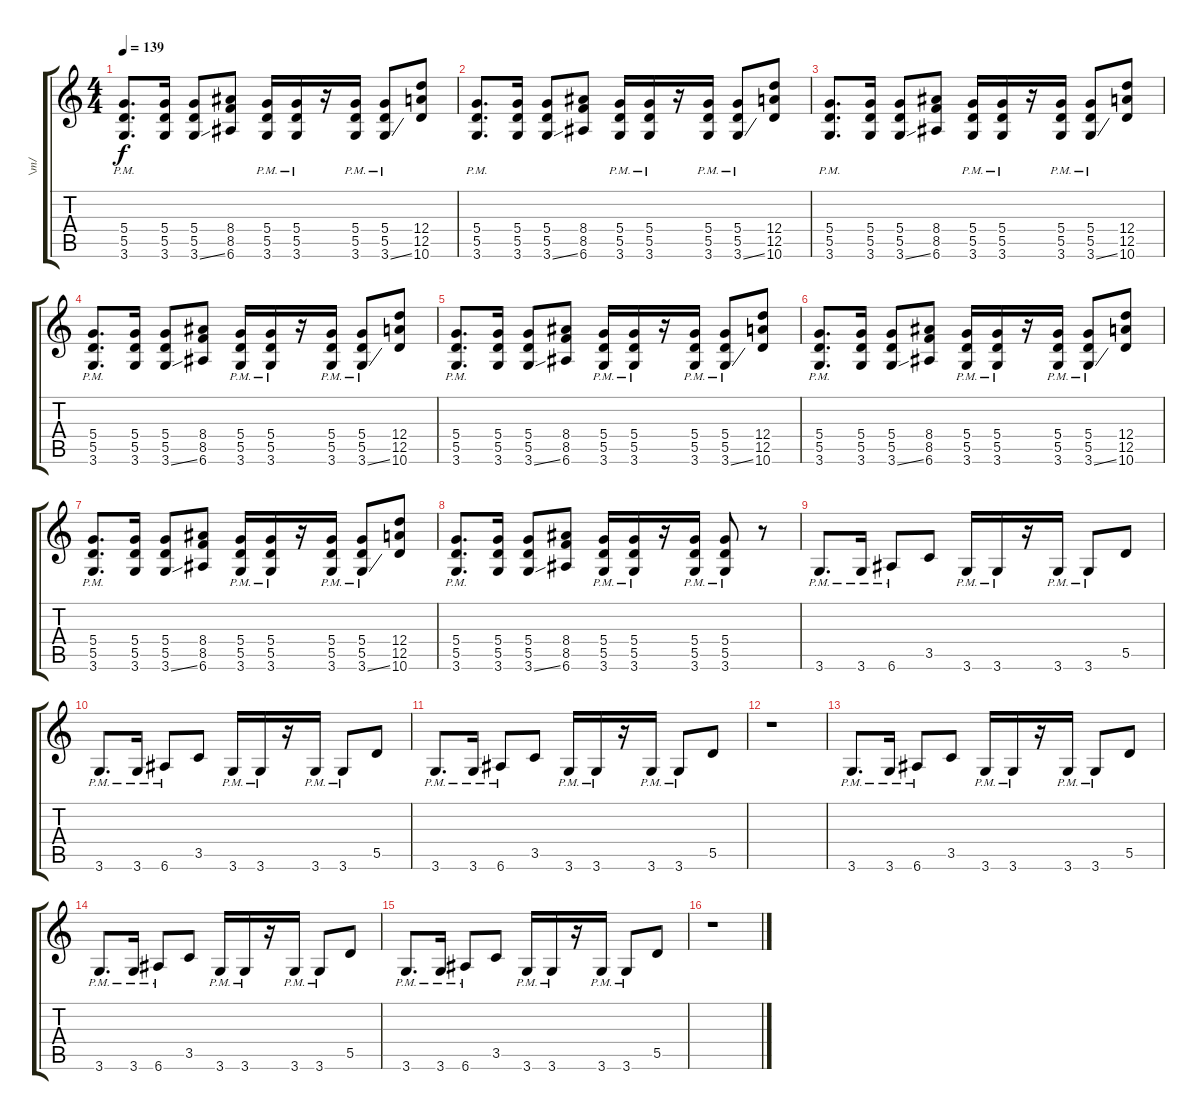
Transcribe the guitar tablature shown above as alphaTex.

\track ("\\m/" "\\m/") {instrument distortionguitar}
\staff {score tabs}
\tuning (E4 B3 G3 D3 A2 E2) {hide}
\ts (4 4)
\tempo 139
\clef g2
\ks c
(5.4{pm} 5.5{pm} 3.6{pm}).8{d dy f} (5.4 5.5 3.6).16 (5.4 5.5 3.6{ss}).8 (8.4 8.5 6.6).8 (5.4{pm} 5.5{pm} 3.6{pm}).16 (5.4{pm} 5.5{pm} 3.6{pm}).16 r.16 (5.4{pm} 5.5{pm} 3.6{pm}).16 (5.4{pm} 5.5{pm} 3.6{ss pm}).8 (12.4 12.5 10.6).8 |
(5.4{pm} 5.5{pm} 3.6{pm}).8{d} (5.4 5.5 3.6).16 (5.4 5.5 3.6{ss}).8 (8.4 8.5 6.6).8 (5.4{pm} 5.5{pm} 3.6{pm}).16 (5.4{pm} 5.5{pm} 3.6{pm}).16 r.16 (5.4{pm} 5.5{pm} 3.6{pm}).16 (5.4{pm} 5.5{pm} 3.6{ss pm}).8 (12.4 12.5 10.6).8 |
(5.4{pm} 5.5{pm} 3.6{pm}).8{d} (5.4 5.5 3.6).16 (5.4 5.5 3.6{ss}).8 (8.4 8.5 6.6).8 (5.4{pm} 5.5{pm} 3.6{pm}).16 (5.4{pm} 5.5{pm} 3.6{pm}).16 r.16 (5.4{pm} 5.5{pm} 3.6{pm}).16 (5.4{pm} 5.5{pm} 3.6{ss pm}).8 (12.4 12.5 10.6).8 |
(5.4{pm} 5.5{pm} 3.6{pm}).8{d} (5.4 5.5 3.6).16 (5.4 5.5 3.6{ss}).8 (8.4 8.5 6.6).8 (5.4{pm} 5.5{pm} 3.6{pm}).16 (5.4{pm} 5.5{pm} 3.6{pm}).16 r.16 (5.4{pm} 5.5{pm} 3.6{pm}).16 (5.4{pm} 5.5{pm} 3.6{ss pm}).8 (12.4 12.5 10.6).8 |
(5.4{pm} 5.5{pm} 3.6{pm}).8{d} (5.4 5.5 3.6).16 (5.4 5.5 3.6{ss}).8 (8.4 8.5 6.6).8 (5.4{pm} 5.5{pm} 3.6{pm}).16 (5.4{pm} 5.5{pm} 3.6{pm}).16 r.16 (5.4{pm} 5.5{pm} 3.6{pm}).16 (5.4{pm} 5.5{pm} 3.6{ss pm}).8 (12.4 12.5 10.6).8 |
(5.4{pm} 5.5{pm} 3.6{pm}).8{d} (5.4 5.5 3.6).16 (5.4 5.5 3.6{ss}).8 (8.4 8.5 6.6).8 (5.4{pm} 5.5{pm} 3.6{pm}).16 (5.4{pm} 5.5{pm} 3.6{pm}).16 r.16 (5.4{pm} 5.5{pm} 3.6{pm}).16 (5.4{pm} 5.5{pm} 3.6{ss pm}).8 (12.4 12.5 10.6).8 |
(5.4{pm} 5.5{pm} 3.6{pm}).8{d} (5.4 5.5 3.6).16 (5.4 5.5 3.6{ss}).8 (8.4 8.5 6.6).8 (5.4{pm} 5.5{pm} 3.6{pm}).16 (5.4{pm} 5.5{pm} 3.6{pm}).16 r.16 (5.4{pm} 5.5{pm} 3.6{pm}).16 (5.4{pm} 5.5{pm} 3.6{ss pm}).8 (12.4 12.5 10.6).8 |
(5.4{pm} 5.5{pm} 3.6{pm}).8{d} (5.4 5.5 3.6).16 (5.4 5.5 3.6{ss}).8 (8.4 8.5 6.6).8 (5.4{pm} 5.5{pm} 3.6{pm}).16 (5.4{pm} 5.5{pm} 3.6{pm}).16 r.16 (5.4{pm} 5.5{pm} 3.6{pm}).16 (5.4{pm} 5.5{pm} 3.6{pm}).8 r.8 |
3.6{pm}.8{d} 3.6{pm}.16 6.6{pm}.8 3.5.8 3.6{pm}.16 3.6{pm}.16 r.16 3.6{pm}.16 3.6{pm}.8 5.5.8 |
3.6{pm}.8{d} 3.6{pm}.16 6.6{pm}.8 3.5.8 3.6{pm}.16 3.6{pm}.16 r.16 3.6{pm}.16 3.6{pm}.8 5.5.8 |
3.6{pm}.8{d} 3.6{pm}.16 6.6{pm}.8 3.5.8 3.6{pm}.16 3.6{pm}.16 r.16 3.6{pm}.16 3.6{pm}.8 5.5.8 |
r.1 |
3.6{pm}.8{d} 3.6{pm}.16 6.6{pm}.8 3.5.8 3.6{pm}.16 3.6{pm}.16 r.16 3.6{pm}.16 3.6{pm}.8 5.5.8 |
3.6{pm}.8{d} 3.6{pm}.16 6.6{pm}.8 3.5.8 3.6{pm}.16 3.6{pm}.16 r.16 3.6{pm}.16 3.6{pm}.8 5.5.8 |
3.6{pm}.8{d} 3.6{pm}.16 6.6{pm}.8 3.5.8 3.6{pm}.16 3.6{pm}.16 r.16 3.6{pm}.16 3.6{pm}.8 5.5.8 |
r.1
